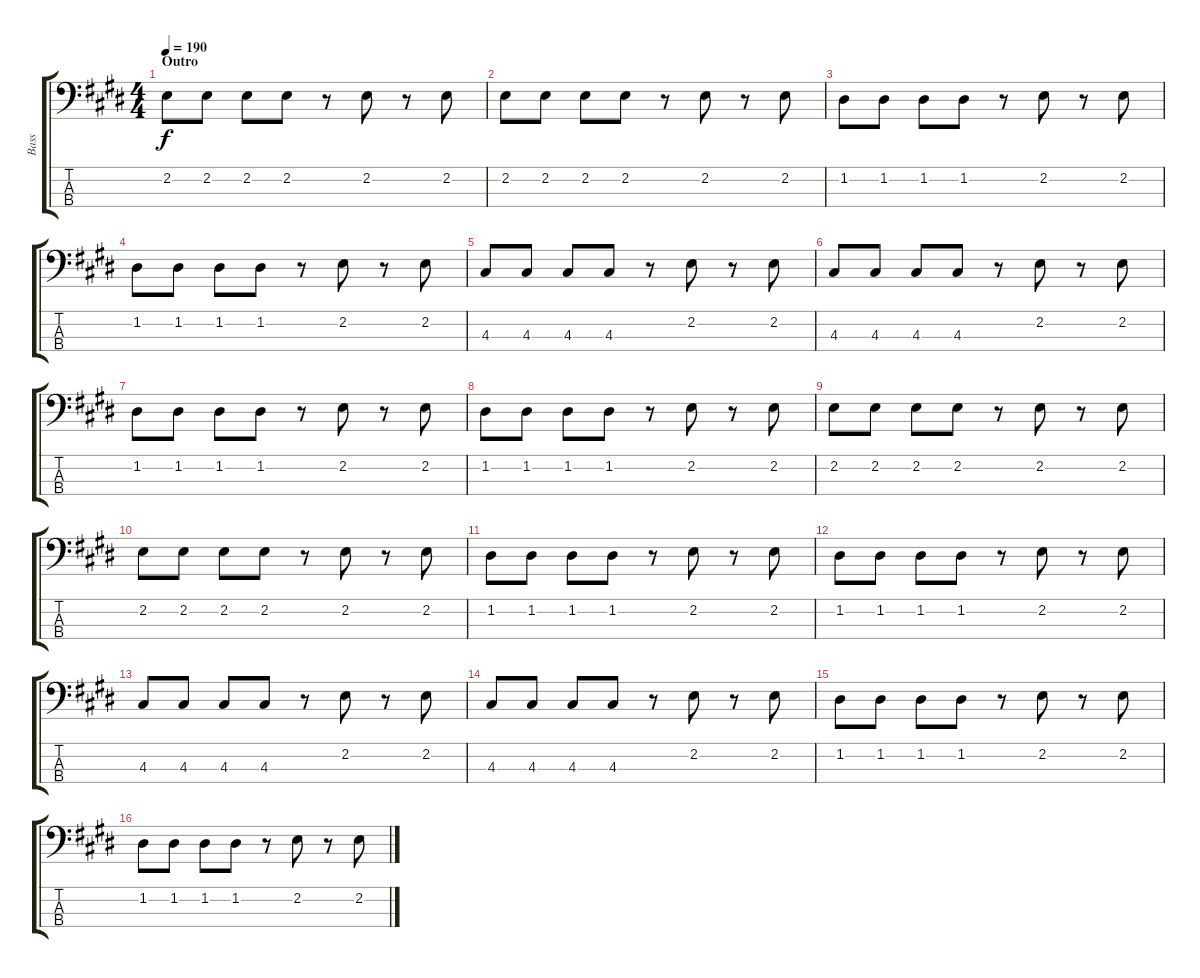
\track ("Bass" "Bass") {instrument electricbassfinger}
\staff {score tabs}
\tuning (G2 D2 A1 E1) {hide}
\ts (4 4)
\section ("" "Outro")
\tempo 190
\clef f4
\ks e
2.2.8{dy f} 2.2.8 2.2.8 2.2.8 r.8 2.2.8 r.8 2.2.8 |
2.2.8 2.2.8 2.2.8 2.2.8 r.8 2.2.8 r.8 2.2.8 |
1.2.8 1.2.8 1.2.8 1.2.8 r.8 2.2.8 r.8 2.2.8 |
1.2.8 1.2.8 1.2.8 1.2.8 r.8 2.2.8 r.8 2.2.8 |
4.3.8 4.3.8 4.3.8 4.3.8 r.8 2.2.8 r.8 2.2.8 |
4.3.8 4.3.8 4.3.8 4.3.8 r.8 2.2.8 r.8 2.2.8 |
1.2.8 1.2.8 1.2.8 1.2.8 r.8 2.2.8 r.8 2.2.8 |
1.2.8 1.2.8 1.2.8 1.2.8 r.8 2.2.8 r.8 2.2.8 |
2.2.8 2.2.8 2.2.8 2.2.8 r.8 2.2.8 r.8 2.2.8 |
2.2.8 2.2.8 2.2.8 2.2.8 r.8 2.2.8 r.8 2.2.8 |
1.2.8 1.2.8 1.2.8 1.2.8 r.8 2.2.8 r.8 2.2.8 |
1.2.8 1.2.8 1.2.8 1.2.8 r.8 2.2.8 r.8 2.2.8 |
4.3.8 4.3.8 4.3.8 4.3.8 r.8 2.2.8 r.8 2.2.8 |
4.3.8 4.3.8 4.3.8 4.3.8 r.8 2.2.8 r.8 2.2.8 |
1.2.8 1.2.8 1.2.8 1.2.8 r.8 2.2.8 r.8 2.2.8 |
1.2.8 1.2.8 1.2.8 1.2.8 r.8 2.2.8 r.8 2.2.8
